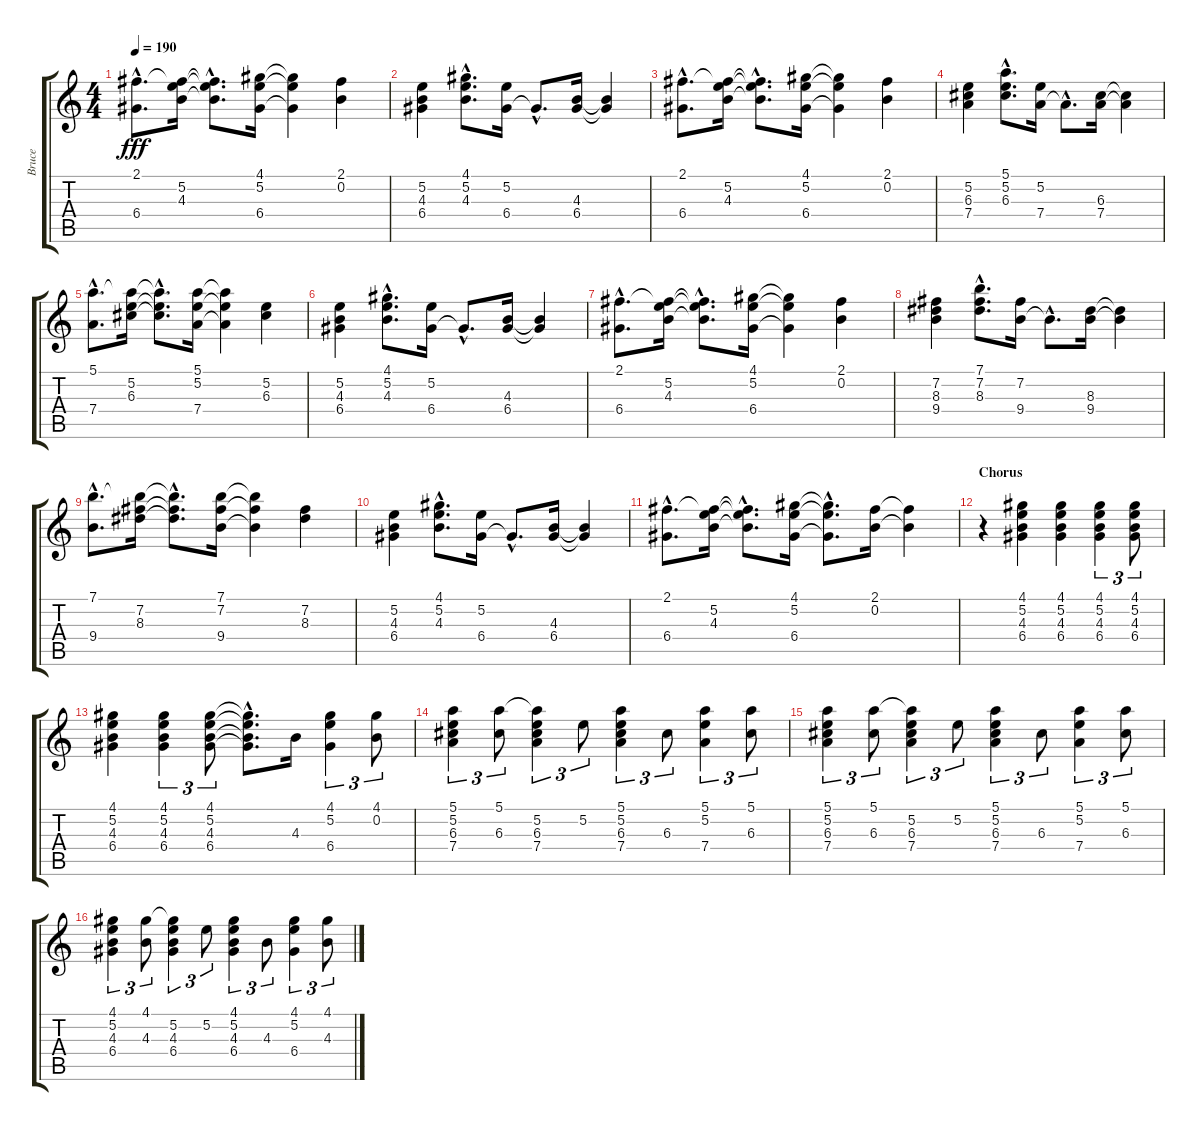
\track ("Bruce" "Bruce") {instrument electricguitarjazz}
\staff {score tabs}
\tuning (E4 B3 G3 D3 A2 E2) {hide}
\ts (4 4)
\tempo 190
\clef g2
\ks c
(2.1{hac} 6.4{hac}).8{d dy fff} (2.1{t} 5.2 4.3).16 (2.1{hac t} 5.2{hac t} 4.3{hac t}).8{d} (4.1 5.2 6.4).16 (4.1{t} 5.2{t} 6.4{t}).4 (2.1 0.2).4 |
(5.2 4.3 6.4).4 (4.1{hac} 5.2{hac} 4.3{hac}).8{d} (5.2 6.4).16 6.4{hac t}.8{d} (4.3 6.4).16 (4.3{t} 6.4{t}).4 |
(2.1{hac} 6.4{hac}).8{d} (2.1{t} 5.2 4.3).16 (2.1{hac t} 5.2{hac t} 4.3{hac t}).8{d} (4.1 5.2 6.4).16 (4.1{t} 5.2{t} 6.4{t}).4 (2.1 0.2).4 |
(5.2 6.3 7.4).4 (5.1{hac} 5.2{hac} 6.3{hac}).8{d} (5.2 7.4).16 7.4{hac t}.8{d} (6.3 7.4).16 (6.3{t} 7.4{t}).4 |
(5.1{hac} 7.4{hac}).8{d} (5.1{t} 5.2 6.3).16 (5.1{hac t} 5.2{hac t} 6.3{hac t}).8{d} (5.1 5.2 7.4).16 (5.1{t} 5.2{t} 7.4{t}).4 (5.2 6.3).4 |
(5.2 4.3 6.4).4 (4.1{hac} 5.2{hac} 4.3{hac}).8{d} (5.2 6.4).16 6.4{hac t}.8{d} (4.3 6.4).16 (4.3{t} 6.4{t}).4 |
(2.1{hac} 6.4{hac}).8{d} (2.1{t} 5.2 4.3).16 (2.1{hac t} 5.2{hac t} 4.3{hac t}).8{d} (4.1 5.2 6.4).16 (4.1{t} 5.2{t} 6.4{t}).4 (2.1 0.2).4 |
(7.2 8.3 9.4).4 (7.1{hac} 7.2{hac} 8.3{hac}).8{d} (7.2 9.4).16 9.4{hac t}.8{d} (8.3 9.4).16 (8.3{t} 9.4{t}).4 |
(7.1{hac} 9.4{hac}).8{d} (7.1{t} 7.2 8.3).16 (7.1{hac t} 7.2{hac t} 8.3{hac t}).8{d} (7.1 7.2 9.4).16 (7.1{t} 7.2{t} 9.4{t}).4 (7.2 8.3).4 |
(5.2 4.3 6.4).4 (4.1{hac} 5.2{hac} 4.3{hac}).8{d} (5.2 6.4).16 6.4{hac t}.8{d} (4.3 6.4).16 (4.3{t} 6.4{t}).4 |
(2.1{hac} 6.4{hac}).8{d} (2.1{t} 5.2 4.3).16 (2.1{hac t} 5.2{hac t} 4.3{hac t}).8{d} (4.1 5.2 6.4).16 (4.1{hac t} 5.2{hac t} 6.4{hac t}).8{d} (2.1 0.2).16 (2.1{t} 0.2{t}).4 |
\section ("" "Chorus")
r.4 (4.1 5.2 4.3 6.4).4 (4.1 5.2 4.3 6.4).4 (4.1 5.2 4.3 6.4).4{tu (3 2)} (4.1 5.2 4.3 6.4).8{tu (3 2)} |
(4.1 5.2 4.3 6.4).4 (4.1 5.2 4.3 6.4).4{tu (3 2)} (4.1 5.2 4.3 6.4).8{tu (3 2)} (4.1{hac t} 5.2{hac t} 4.3{hac t} 6.4{hac t}).8{d} 4.3.16 (4.1 5.2 6.4).4{tu (3 2)} (4.1 0.2).8{tu (3 2)} |
(5.1 5.2 6.3 7.4).4{tu (3 2)} (5.1 6.3).8{tu (3 2)} (5.1{t} 5.2 6.3 7.4).4{tu (3 2)} 5.2.8{tu (3 2)} (5.1 5.2 6.3 7.4).4{tu (3 2)} 6.3.8{tu (3 2)} (5.1 5.2 7.4).4{tu (3 2)} (5.1 6.3).8{tu (3 2)} |
(5.1 5.2 6.3 7.4).4{tu (3 2)} (5.1 6.3).8{tu (3 2)} (5.1{t} 5.2 6.3 7.4).4{tu (3 2)} 5.2.8{tu (3 2)} (5.1 5.2 6.3 7.4).4{tu (3 2)} 6.3.8{tu (3 2)} (5.1 5.2 7.4).4{tu (3 2)} (5.1 6.3).8{tu (3 2)} |
(4.1 5.2 4.3 6.4).4{tu (3 2)} (4.1 4.3).8{tu (3 2)} (4.1{t} 5.2 4.3 6.4).4{tu (3 2)} 5.2.8{tu (3 2)} (4.1 5.2 4.3 6.4).4{tu (3 2)} 4.3.8{tu (3 2)} (4.1 5.2 6.4).4{tu (3 2)} (4.1 4.3).8{tu (3 2)}
